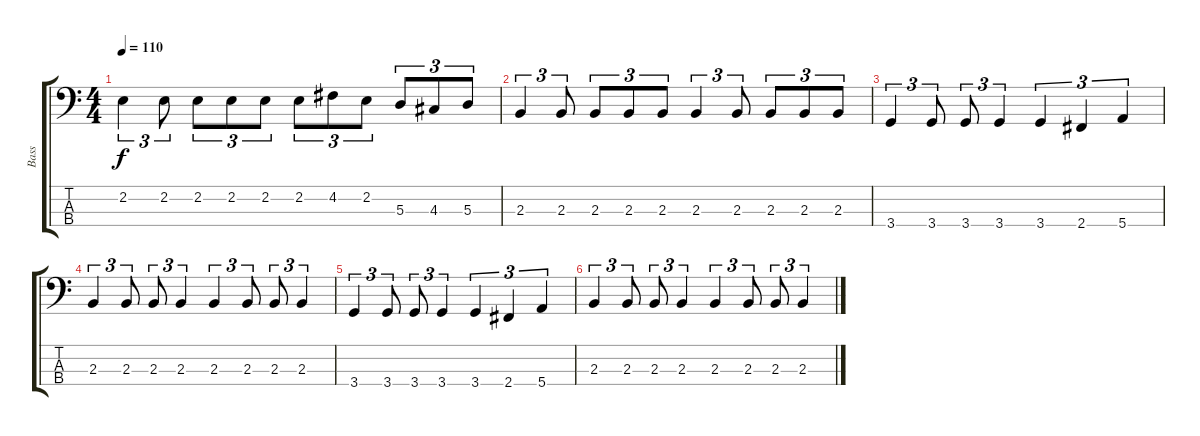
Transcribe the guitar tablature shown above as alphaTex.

\track ("Bass" "Bass") {instrument electricbassfinger}
\staff {score tabs}
\tuning (G2 D2 A1 E1) {hide}
\ts (4 4)
\tempo 110
\clef f4
\ks c
2.2.4{tu (3 2) dy f} 2.2.8{tu (3 2)} 2.2.8{tu (3 2)} 2.2.8{tu (3 2)} 2.2.8{tu (3 2)} 2.2.8{tu (3 2)} 4.2.8{tu (3 2)} 2.2.8{tu (3 2)} 5.3.8{tu (3 2)} 4.3.8{tu (3 2)} 5.3.8{tu (3 2)} |
2.3.4{tu (3 2) volume 0} 2.3.8{tu (3 2)} 2.3.8{tu (3 2)} 2.3.8{tu (3 2)} 2.3.8{tu (3 2)} 2.3.4{tu (3 2)} 2.3.8{tu (3 2)} 2.3.8{tu (3 2)} 2.3.8{tu (3 2)} 2.3.8{tu (3 2)} |
3.4.4{tu (3 2)} 3.4.8{tu (3 2)} 3.4.8{tu (3 2)} 3.4.4{tu (3 2)} 3.4.4{tu (3 2)} 2.4.4{tu (3 2)} 5.4.4{tu (3 2)} |
2.3.4{tu (3 2)} 2.3.8{tu (3 2)} 2.3.8{tu (3 2)} 2.3.4{tu (3 2)} 2.3.4{tu (3 2)} 2.3.8{tu (3 2)} 2.3.8{tu (3 2)} 2.3.4{tu (3 2)} |
3.4.4{tu (3 2)} 3.4.8{tu (3 2)} 3.4.8{tu (3 2)} 3.4.4{tu (3 2)} 3.4.4{tu (3 2)} 2.4.4{tu (3 2)} 5.4.4{tu (3 2)} |
2.3.4{tu (3 2)} 2.3.8{tu (3 2)} 2.3.8{tu (3 2)} 2.3.4{tu (3 2)} 2.3.4{tu (3 2)} 2.3.8{tu (3 2)} 2.3.8{tu (3 2)} 2.3.4{tu (3 2)}
